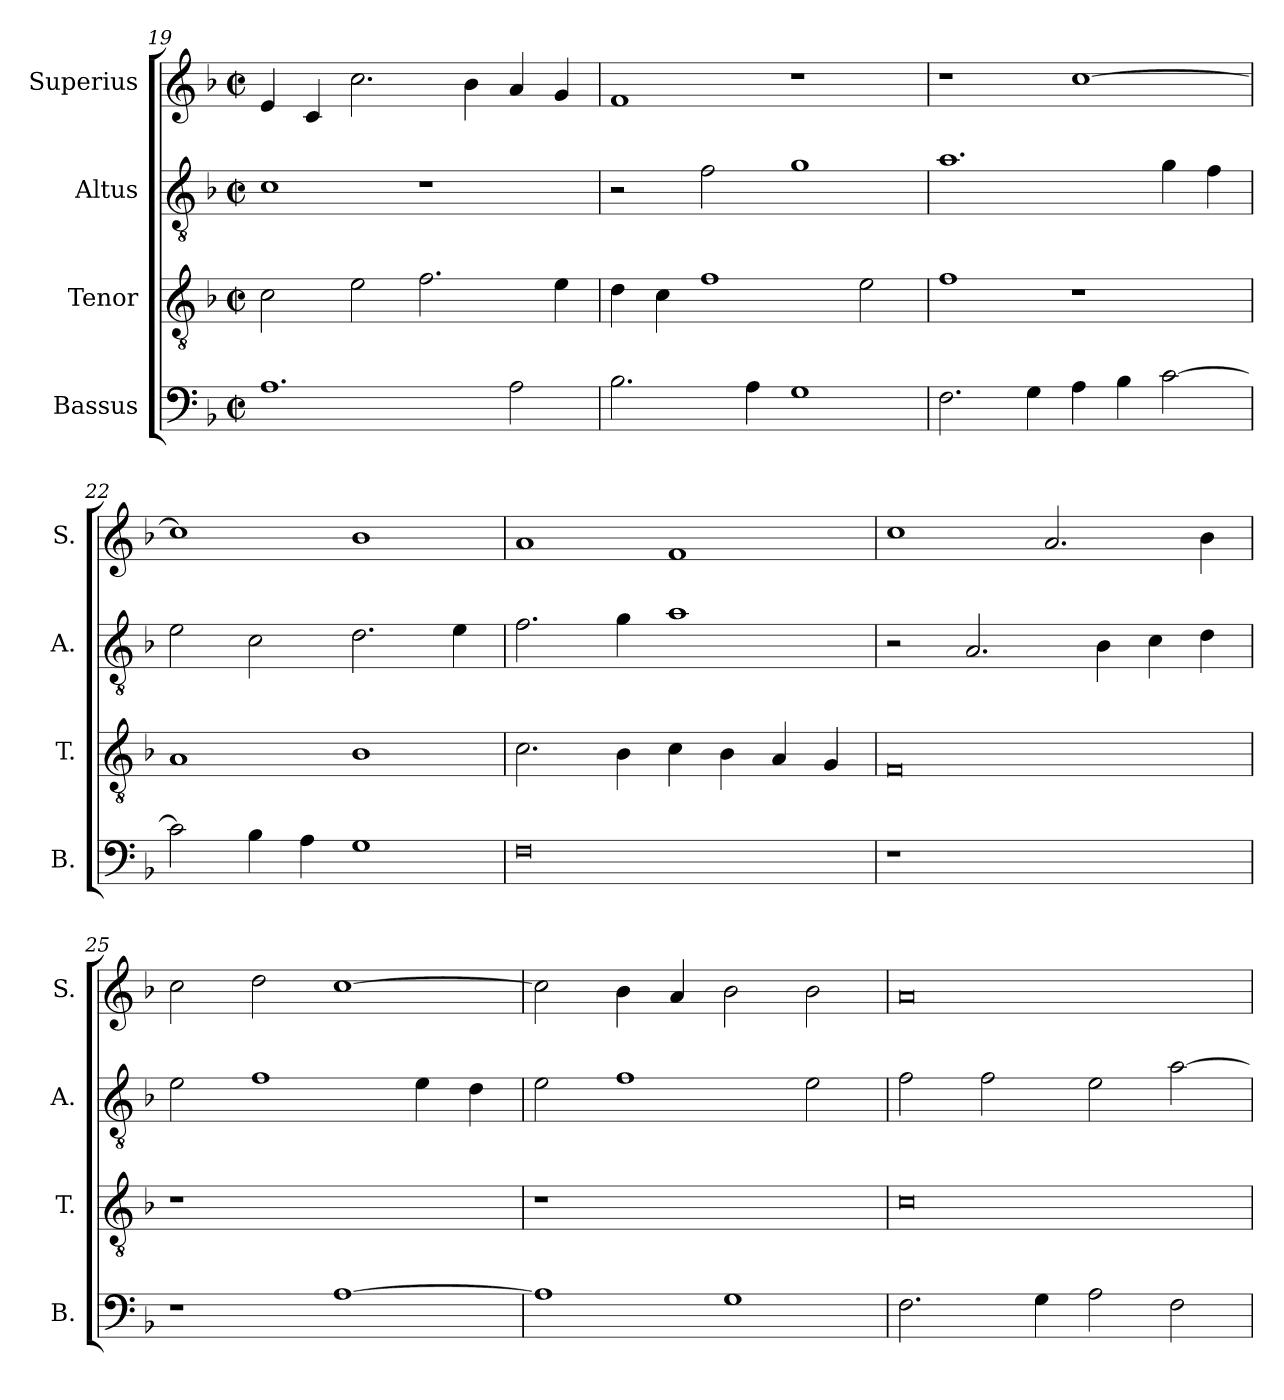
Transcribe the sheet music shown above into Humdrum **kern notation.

**kern	**kern	**kern	**kern
*part4	*part3	*part2	*part1
*staff4	*staff3	*staff2	*staff1
*I"Bassus	*I"Tenor	*I"Altus	*I"Superius
*I'B.	*I'T.	*I'A.	*I'S.
*clefF4	*clefGv2	*clefGv2	*clefG2
*	*ITrd7c12	*ITrd7c12	*
*k[b-]	*k[b-]	*k[b-]	*k[b-]
*F:	*F:	*F:	*F:
*M2/2	*M2/2	*M2/2	*M2/2
*met(c|)	*met(c|)	*met(c|)	*met(c|)
=19	=19	=19	=19
1.Ai	2Ci\	1Ci	4ei/
.	.	.	4ci/
.	2Ei\	.	2.cci\
.	2.Fi\	1r	.
.	.	.	4b-i\
2Ai\	.	.	4ai/
.	4Ei\	.	4gi/
=20	=20	=20	=20
2.B-i\	4Di\	2r	1fi
.	4Ci\	.	.
.	1Fi	2Fi\	.
4Ai\	.	.	.
1Gi	.	1Gi	1r
.	2Ei\	.	.
!!LO:LB:g=z
=21	=21	=21	=21
2.Fi\	1Fi	1.Ai	1r
4Gi\	.	.	.
4Ai\	1r	.	[>1cci
4B-i\	.	.	.
[>2ci\	.	4Gi\	.
.	.	4Fi\	.
=22	=22	=22	=22
2ci\]	1AAi	2Ei\	1cci]
4B-i\	.	2Ci\	.
4Ai\	.	.	.
1Gi	1BB-i	2.Di\	1b-i
.	.	4Ei\	.
=23	=23	=23	=23
0Fi	2.Ci\	2.Fi\	1ai
.	4BB-i\	4Gi\	.
.	4Ci\	1Ai	1fi
.	4BB-i\	.	.
.	4AAi/	.	.
.	4GGi/	.	.
=24	=24	=24	=24
!LO:N:vis=1	!	!	!
1r	0FFi	2r	1cci
.	.	2.AAi/	.
1ryy	.	.	2.ai/
.	.	4BB-i\	.
.	.	4Ci\	.
.	.	4Di\	4b-i\
!!LO:LB:g=z
=25	=25	=25	=25
!	!LO:N:vis=1	!	!
1r	1r	2Ei\	2cci\
.	.	1Fi	2ddi\
[>1Ai	1ryy	.	[>1cci
.	.	4Ei\	.
.	.	4Di\	.
=26	=26	=26	=26
!	!LO:N:vis=1	!	!
1Ai]	1r	2Ei\	2cci\]
.	.	1Fi	4b-i\
.	.	.	4ai/
1Gi	1ryy	.	2b-i\
.	.	2Ei\	2b-i\
=27	=27	=27	=27
2.Fi\	0Ci	2Fi\	0ai
.	.	2Fi\	.
4Gi\	.	.	.
2Ai\	.	2Ei\	.
2Fi\	.	[>2Ai\	.
=	=	=	=
*-	*-	*-	*-
